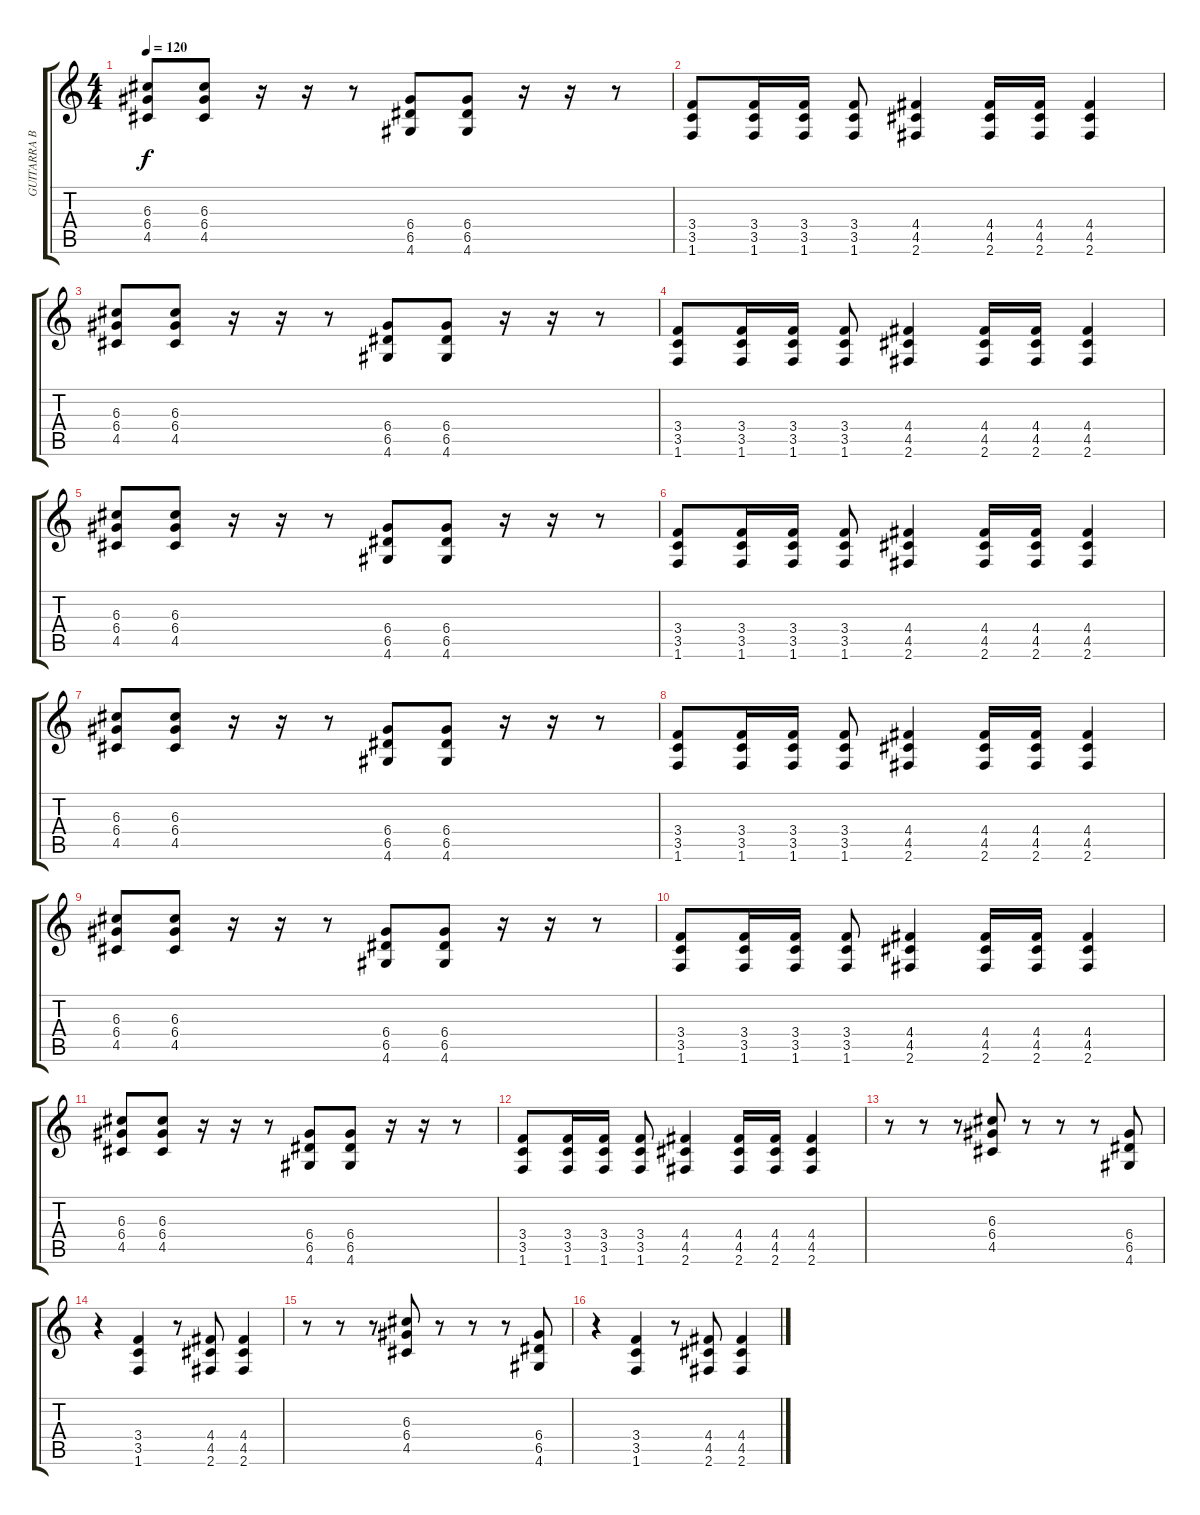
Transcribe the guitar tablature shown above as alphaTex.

\track ("GUITARRA BASE" "GUITARRA B") {instrument overdrivenguitar}
\staff {score tabs}
\tuning (E4 B3 G3 D3 A2 E2) {hide}
\ts (4 4)
\tempo 120
\clef g2
\ks c
(6.3 6.4 4.5).8{dy f} (6.3 6.4 4.5).8 r.16 r.16 r.8 (6.4 6.5 4.6).8 (6.4 6.5 4.6).8 r.16 r.16 r.8 |
(3.4 3.5 1.6).8 (3.4 3.5 1.6).16 (3.4 3.5 1.6).16 (3.4 3.5 1.6).8 (4.4 4.5 2.6).4 (4.4 4.5 2.6).16 (4.4 4.5 2.6).16 (4.4 4.5 2.6).4 |
(6.3 6.4 4.5).8 (6.3 6.4 4.5).8 r.16 r.16 r.8 (6.4 6.5 4.6).8 (6.4 6.5 4.6).8 r.16 r.16 r.8 |
(3.4 3.5 1.6).8 (3.4 3.5 1.6).16 (3.4 3.5 1.6).16 (3.4 3.5 1.6).8 (4.4 4.5 2.6).4 (4.4 4.5 2.6).16 (4.4 4.5 2.6).16 (4.4 4.5 2.6).4 |
(6.3 6.4 4.5).8 (6.3 6.4 4.5).8 r.16 r.16 r.8 (6.4 6.5 4.6).8 (6.4 6.5 4.6).8 r.16 r.16 r.8 |
(3.4 3.5 1.6).8 (3.4 3.5 1.6).16 (3.4 3.5 1.6).16 (3.4 3.5 1.6).8 (4.4 4.5 2.6).4 (4.4 4.5 2.6).16 (4.4 4.5 2.6).16 (4.4 4.5 2.6).4 |
(6.3 6.4 4.5).8 (6.3 6.4 4.5).8 r.16 r.16 r.8 (6.4 6.5 4.6).8 (6.4 6.5 4.6).8 r.16 r.16 r.8 |
(3.4 3.5 1.6).8 (3.4 3.5 1.6).16 (3.4 3.5 1.6).16 (3.4 3.5 1.6).8 (4.4 4.5 2.6).4 (4.4 4.5 2.6).16 (4.4 4.5 2.6).16 (4.4 4.5 2.6).4 |
(6.3 6.4 4.5).8 (6.3 6.4 4.5).8 r.16 r.16 r.8 (6.4 6.5 4.6).8 (6.4 6.5 4.6).8 r.16 r.16 r.8 |
(3.4 3.5 1.6).8 (3.4 3.5 1.6).16 (3.4 3.5 1.6).16 (3.4 3.5 1.6).8 (4.4 4.5 2.6).4 (4.4 4.5 2.6).16 (4.4 4.5 2.6).16 (4.4 4.5 2.6).4 |
(6.3 6.4 4.5).8 (6.3 6.4 4.5).8 r.16 r.16 r.8 (6.4 6.5 4.6).8 (6.4 6.5 4.6).8 r.16 r.16 r.8 |
(3.4 3.5 1.6).8 (3.4 3.5 1.6).16 (3.4 3.5 1.6).16 (3.4 3.5 1.6).8 (4.4 4.5 2.6).4 (4.4 4.5 2.6).16 (4.4 4.5 2.6).16 (4.4 4.5 2.6).4 |
r.8 r.8 r.8 (6.3 6.4 4.5).8 r.8 r.8 r.8 (6.4 6.5 4.6).8 |
r.4 (3.4 3.5 1.6).4 r.8 (4.4 4.5 2.6).8 (4.4 4.5 2.6).4 |
r.8 r.8 r.8 (6.3 6.4 4.5).8 r.8 r.8 r.8 (6.4 6.5 4.6).8 |
r.4 (3.4 3.5 1.6).4 r.8 (4.4 4.5 2.6).8 (4.4 4.5 2.6).4
